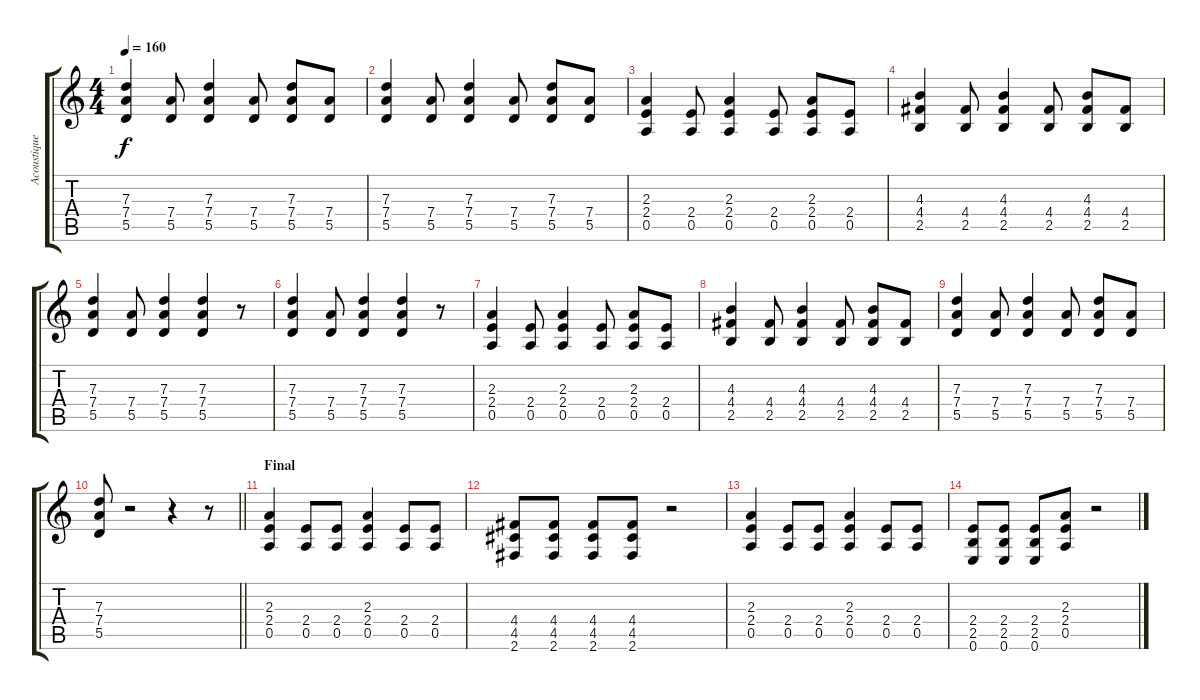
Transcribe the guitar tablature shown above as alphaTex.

\track ("Acoustique 12 Cordes" "Acoustique") {instrument acousticguitarsteel}
\staff {score tabs}
\tuning (E4 B3 G3 D3 A2 E2) {hide}
\ts (4 4)
\tempo 160
\clef g2
\ks c
(7.3 7.4 5.5).4{dy f} (7.4 5.5).8 (7.3 7.4 5.5).4 (7.4 5.5).8 (7.3 7.4 5.5).8 (7.4 5.5).8 |
(7.3 7.4 5.5).4 (7.4 5.5).8 (7.3 7.4 5.5).4 (7.4 5.5).8 (7.3 7.4 5.5).8 (7.4 5.5).8 |
(2.3 2.4 0.5).4 (2.4 0.5).8 (2.3 2.4 0.5).4 (2.4 0.5).8 (2.3 2.4 0.5).8 (2.4 0.5).8 |
(4.3 4.4 2.5).4 (4.4 2.5).8 (4.3 4.4 2.5).4 (4.4 2.5).8 (4.3 4.4 2.5).8 (4.4 2.5).8 |
(7.3 7.4 5.5).4 (7.4 5.5).8 (7.3 7.4 5.5).4 (7.3 7.4 5.5).4 r.8 |
(7.3 7.4 5.5).4 (7.4 5.5).8 (7.3 7.4 5.5).4 (7.3 7.4 5.5).4 r.8 |
(2.3 2.4 0.5).4 (2.4 0.5).8 (2.3 2.4 0.5).4 (2.4 0.5).8 (2.3 2.4 0.5).8 (2.4 0.5).8 |
(4.3 4.4 2.5).4 (4.4 2.5).8 (4.3 4.4 2.5).4 (4.4 2.5).8 (4.3 4.4 2.5).8 (4.4 2.5).8 |
(7.3 7.4 5.5).4 (7.4 5.5).8 (7.3 7.4 5.5).4 (7.4 5.5).8 (7.3 7.4 5.5).8 (7.4 5.5).8 |
\barLineRight lightlight
(7.3 7.4 5.5).8 r.2 r.4 r.8 |
\section ("" "Final")
(2.3 2.4 0.5).4 (2.4 0.5).8 (2.4 0.5).8 (2.3 2.4 0.5).4 (2.4 0.5).8 (2.4 0.5).8 |
(4.4 4.5 2.6).8 (4.4 4.5 2.6).8 (4.4 4.5 2.6).8 (4.4 4.5 2.6).8 r.2 |
(2.3 2.4 0.5).4 (2.4 0.5).8 (2.4 0.5).8 (2.3 2.4 0.5).4 (2.4 0.5).8 (2.4 0.5).8 |
(2.4 2.5 0.6).8 (2.4 2.5 0.6).8 (2.4 2.5 0.6).8 (2.3 2.4 0.5).8 r.2
